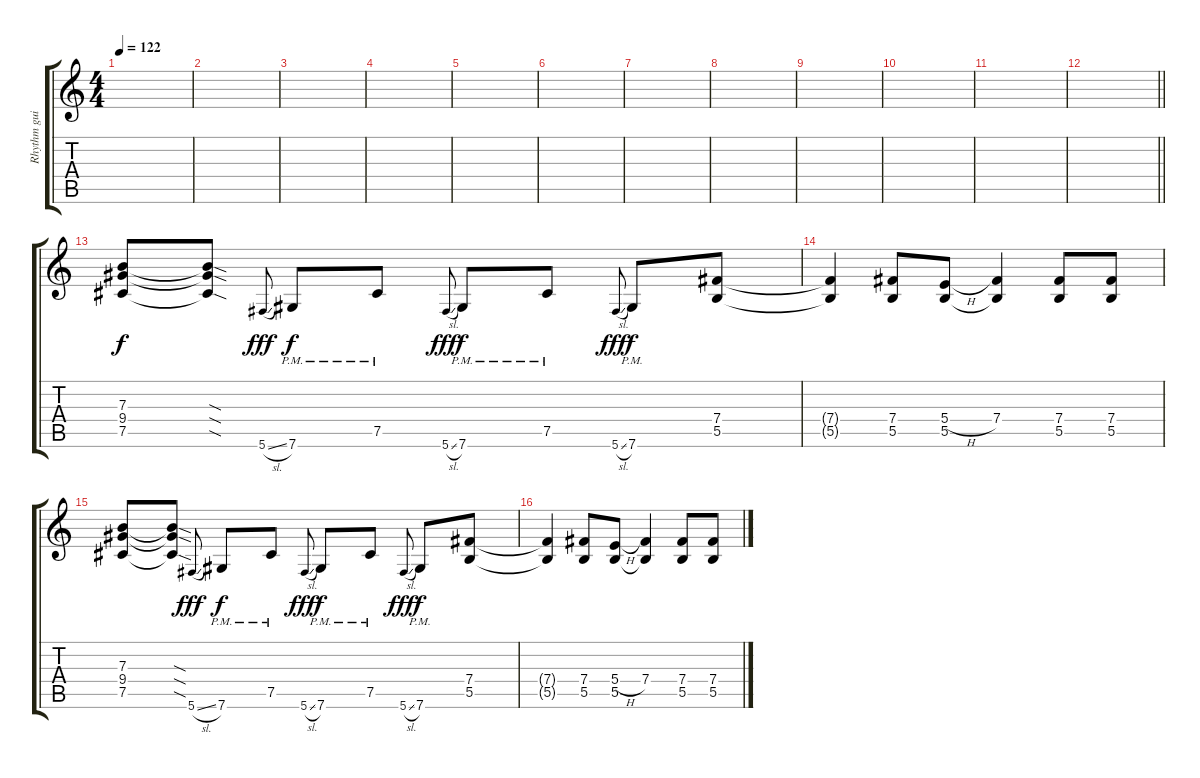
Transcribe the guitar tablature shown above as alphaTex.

\track ("Rhythm guitar 2" "Rhythm gui") {instrument overdrivenguitar}
\staff {score tabs}
\tuning (Db4 Ab3 E3 B2 Gb2 Db2) {hide}
\ts (4 4)
\tempo 122
\clef g2
\ks c
|
|
|
|
|
|
|
|
|
|
|
\barLineRight lightlight
|
\section ("" "")
(7.3 9.4 7.5).8 (7.3{sod t} 9.4{sod t} 7.5{sod t}).8 5.6{sl}.8{gr onbeat dy fff} 7.6{pm}.8{dy f} 7.5{pm}.8 5.6{sl}.8{gr onbeat dy fff} 7.6{pm}.8{dy f} 7.5{pm}.8 5.6{sl}.8{gr onbeat dy fff} 7.6{pm}.8{dy f} (7.4 5.5).8 |
(7.4{t} 5.5{t}).4 (7.4 5.5).8 (5.4{h} 5.5).8 (7.4 5.5{t}).4 (7.4 5.5).8 (7.4 5.5).8 |
(7.3 9.4 7.5).8 (7.3{sod t} 9.4{sod t} 7.5{sod t}).8 5.6{sl}.8{gr onbeat dy fff} 7.6{pm}.8{dy f} 7.5{pm}.8 5.6{sl}.8{gr onbeat dy fff} 7.6{pm}.8{dy f} 7.5{pm}.8 5.6{sl}.8{gr onbeat dy fff} 7.6{pm}.8{dy f} (7.4 5.5).8 |
(7.4{t} 5.5{t}).4 (7.4 5.5).8 (5.4{h} 5.5).8 (7.4 5.5{t}).4 (7.4 5.5).8 (7.4 5.5).8
